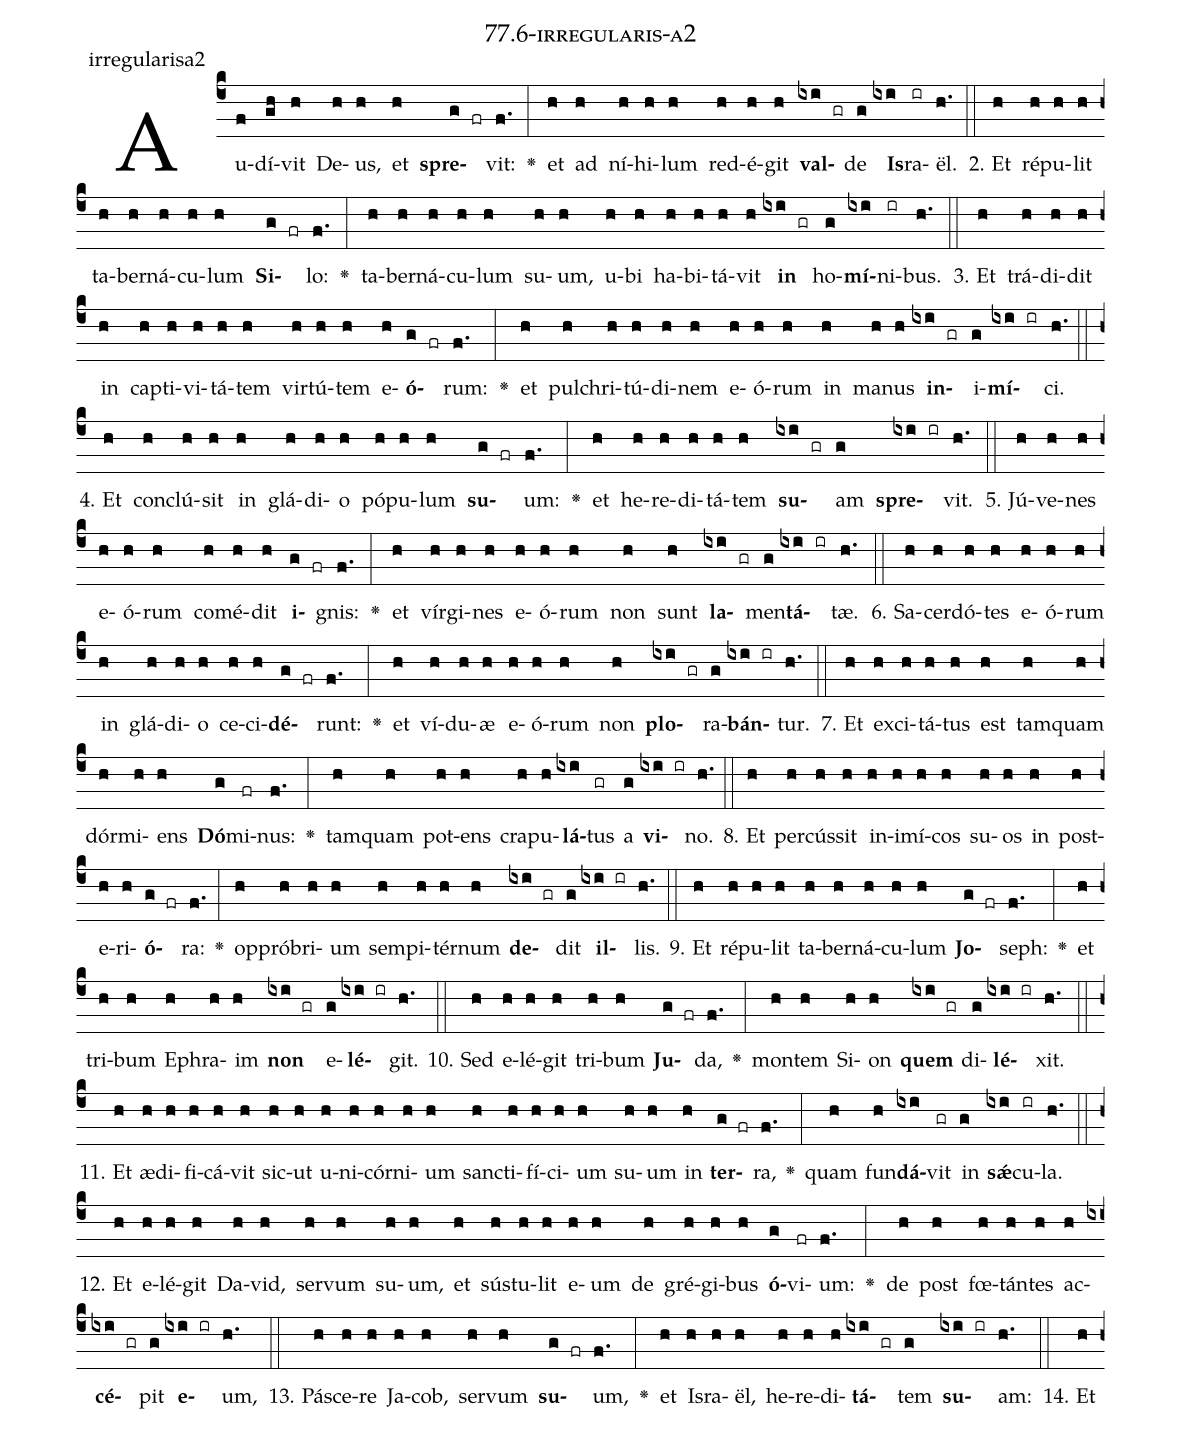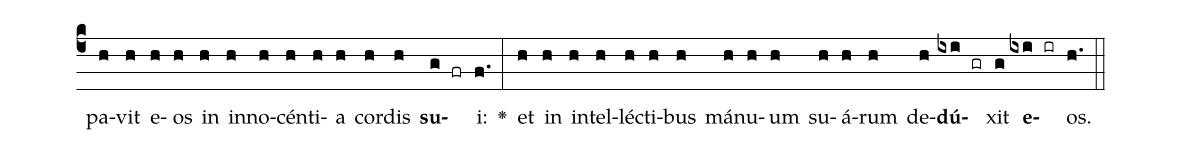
name: 77.6-irregularis-a2;
annotation: irregularisa2;
%%
(c4)Au(f)dí(gh)vit(h) De(h)us,(h) et(h) <b>spre</b>(g fr)vit:(f.) <v>\greheightstar</v>(:) et(h) ad(h) ní(h)hi(h)lum(h) red(h)é(h)git(h) <b>val</b>(ixi gr)de(g) <b>Is</b>(ixi)ra(ir)ël.(h.) (::)
2. Et(h) ré(h)pu(h)lit(h) ta(h)ber(h)ná(h)cu(h)lum(h) <b>Si</b>(g fr)lo:(f.) <v>\greheightstar</v>(:) ta(h)ber(h)ná(h)cu(h)lum(h) su(h)um,(h) u(h)bi(h) ha(h)bi(h)tá(h)vit(h) <b>in</b>(ixi gr) ho(g)<b>mí</b>(ixi)ni(ir)bus.(h.) (::)
3. Et(h) trá(h)di(h)dit(h) in(h) cap(h)ti(h)vi(h)tá(h)tem(h) vir(h)tú(h)tem(h) e(h)<b>ó</b>(g fr)rum:(f.) <v>\greheightstar</v>(:) et(h) pul(h)chri(h)tú(h)di(h)nem(h) e(h)ó(h)rum(h) in(h) ma(h)nus(h) <b>in</b>(ixi gr)i(g)<b>mí</b>(ixi ir)ci.(h.) (::)
4. Et(h) con(h)clú(h)sit(h) in(h) glá(h)di(h)o(h) pó(h)pu(h)lum(h) <b>su</b>(g fr)um:(f.) <v>\greheightstar</v>(:) et(h) he(h)re(h)di(h)tá(h)tem(h) <b>su</b>(ixi gr)am(g) <b>spre</b>(ixi ir)vit.(h.) (::)
5. Jú(h)ve(h)nes(h) e(h)ó(h)rum(h) com(h)é(h)dit(h) <b>i</b>(g fr)gnis:(f.) <v>\greheightstar</v>(:) et(h) vír(h)gi(h)nes(h) e(h)ó(h)rum(h) non(h) sunt(h) <b>la</b>(ixi gr)men(g)<b>tá</b>(ixi ir)tæ.(h.) (::)
6. Sa(h)cer(h)dó(h)tes(h) e(h)ó(h)rum(h) in(h) glá(h)di(h)o(h) ce(h)ci(h)<b>dé</b>(g fr)runt:(f.) <v>\greheightstar</v>(:) et(h) ví(h)du(h)æ(h) e(h)ó(h)rum(h) non(h) <b>plo</b>(ixi gr)ra(g)<b>bán</b>(ixi ir)tur.(h.) (::)
7. Et(h) ex(h)ci(h)tá(h)tus(h) est(h) tam(h)quam(h) dór(h)mi(h)ens(h) <b>Dó</b>(g)mi(fr)nus:(f.) <v>\greheightstar</v>(:) tam(h)quam(h) pot(h)ens(h) cra(h)pu(h)<b>lá</b>(ixi)tus(gr) a(g) <b>vi</b>(ixi ir)no.(h.) (::)
8. Et(h) per(h)cús(h)sit(h) in(h)i(h)mí(h)cos(h) su(h)os(h) in(h) post(h)e(h)ri(h)<b>ó</b>(g fr)ra:(f.) <v>\greheightstar</v>(:) op(h)pró(h)bri(h)um(h) sem(h)pi(h)tér(h)num(h) <b>de</b>(ixi gr)dit(g) <b>il</b>(ixi ir)lis.(h.) (::)
9. Et(h) ré(h)pu(h)lit(h) ta(h)ber(h)ná(h)cu(h)lum(h) <b>Jo</b>(g fr)seph:(f.) <v>\greheightstar</v>(:) et(h) tri(h)bum(h) E(h)phra(h)im(h) <b>non</b>(ixi gr) e(g)<b>lé</b>(ixi ir)git.(h.) (::)
10. Sed(h) e(h)lé(h)git(h) tri(h)bum(h) <b>Ju</b>(g fr)da,(f.) <v>\greheightstar</v>(:) mon(h)tem(h) Si(h)on(h) <b>quem</b>(ixi gr) di(g)<b>lé</b>(ixi ir)xit.(h.) (::)
11. Et(h) æ(h)di(h)fi(h)cá(h)vit(h) sic(h)ut(h) u(h)ni(h)cór(h)ni(h)um(h) sanc(h)ti(h)fí(h)ci(h)um(h) su(h)um(h) in(h) <b>ter</b>(g fr)ra,(f.) <v>\greheightstar</v>(:) quam(h) fun(h)<b>dá</b>(ixi)vit(gr) in(g) <b>sǽ</b>(ixi)cu(ir)la.(h.) (::)
12. Et(h) e(h)lé(h)git(h) Da(h)vid,(h) ser(h)vum(h) su(h)um,(h) et(h) sús(h)tu(h)lit(h) e(h)um(h) de(h) gré(h)gi(h)bus(h) <b>ó</b>(g)vi(fr)um:(f.) <v>\greheightstar</v>(:) de(h) post(h) fœ(h)tán(h)tes(h) ac(h)<b>cé</b>(ixi gr)pit(g) <b>e</b>(ixi ir)um,(h.) (::)
13. Pá(h)sce(h)re(h) Ja(h)cob,(h) ser(h)vum(h) <b>su</b>(g fr)um,(f.) <v>\greheightstar</v>(:) et(h) Is(h)ra(h)ël,(h) he(h)re(h)di(h)<b>tá</b>(ixi gr)tem(g) <b>su</b>(ixi ir)am:(h.) (::)
14. Et(h) pa(h)vit(h) e(h)os(h) in(h) in(h)no(h)cén(h)ti(h)a(h) cor(h)dis(h) <b>su</b>(g fr)i:(f.) <v>\greheightstar</v>(:) et(h) in(h) in(h)tel(h)léc(h)ti(h)bus(h) má(h)nu(h)um(h) su(h)á(h)rum(h) de(h)<b>dú</b>(ixi gr)xit(g) <b>e</b>(ixi ir)os.(h.) (::)
